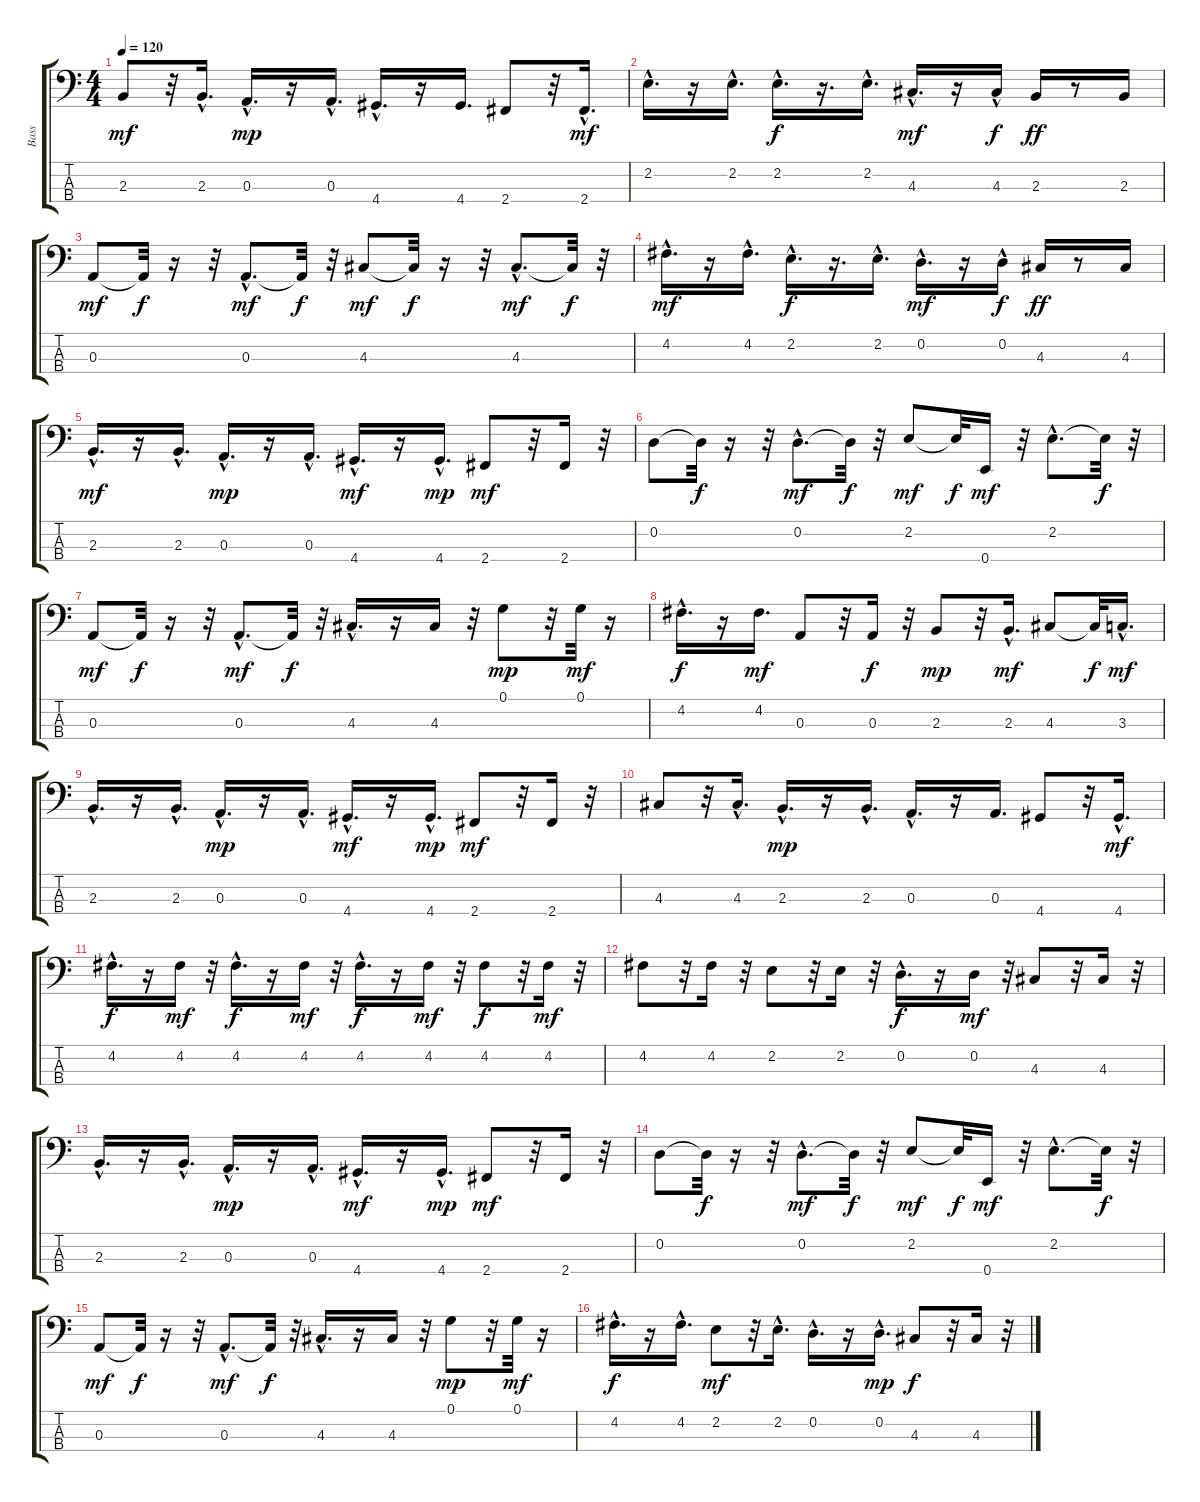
\track ("Bass" "Bass") {instrument fretlessbass}
\staff {score tabs}
\tuning (G2 D2 A1 E1) {hide}
\ts (4 4)
\tempo 120
\clef f4
\ks c
2.3.8{dy mf} r.32 2.3{hac}.16{d} 0.3{hac}.16{d dy mp} r.16 0.3{hac}.16{d} 4.4{hac}.16{d} r.16 4.4.16{d} 2.4.8 r.32 2.4{hac}.16{d dy mf} |
2.2{hac}.16{d} r.16 2.2{hac}.16{d} 2.2{hac}.16{d dy f} r.16{d} 2.2{hac}.16{d} 4.3{hac}.16{d dy mf} r.16 4.3{hac}.16{dy f} 2.3.16{dy ff} r.8 2.3.16 |
0.3.8{dy mf} 0.3{t}.32{dy f} r.16 r.32 0.3{hac}.8{d dy mf} 0.3{t}.32{dy f} r.32 4.3.8{dy mf} 4.3{t}.32{dy f} r.16 r.32 4.3{hac}.8{d dy mf} 4.3{t}.32{dy f} r.32 |
4.2{hac}.16{d dy mf} r.16 4.2{hac}.16{d} 2.2{hac}.16{d dy f} r.16{d} 2.2{hac}.16{d} 0.2{hac}.16{d dy mf} r.16 0.2{hac}.16{dy f} 4.3.16{dy ff} r.8 4.3.16 |
2.3{hac}.16{d dy mf} r.16 2.3{hac}.16{d} 0.3{hac}.16{d dy mp} r.16 0.3{hac}.16{d} 4.4{hac}.16{d dy mf} r.16 4.4{hac}.16{d dy mp} 2.4.8{dy mf} r.32 2.4.16 r.32 |
0.2.8 0.2{t}.32{dy f} r.16 r.32 0.2{hac}.8{d dy mf} 0.2{t}.32{dy f} r.32 2.2.8{dy mf} 2.2{t}.32{dy f} 0.4.16{dy mf} r.32 2.2{hac}.8{d} 2.2{t}.32{dy f} r.32 |
0.3.8{dy mf} 0.3{t}.32{dy f} r.16 r.32 0.3{hac}.8{d dy mf} 0.3{t}.32{dy f} r.32 4.3{hac}.16{d} r.16 4.3.16 r.32 0.1.8{dy mp} r.32 0.1.32{dy mf} r.16 |
4.2{hac}.16{d dy f} r.16 4.2.16{d dy mf} 0.3.8 r.32 0.3.16{dy f} r.32 2.3.8{dy mp} r.32 2.3{hac}.16{d dy mf} 4.3.8 4.3{t}.32{dy f} 3.3{hac}.16{d dy mf} |
2.3{hac}.16{d} r.16 2.3{hac}.16{d} 0.3{hac}.16{d dy mp} r.16 0.3{hac}.16{d} 4.4{hac}.16{d dy mf} r.16 4.4{hac}.16{d dy mp} 2.4.8{dy mf} r.32 2.4.16 r.32 |
4.3.8 r.32 4.3{hac}.16{d} 2.3{hac}.16{d dy mp} r.16 2.3{hac}.16{d} 0.3{hac}.16{d} r.16 0.3.16{d} 4.4.8 r.32 4.4{hac}.16{d dy mf} |
4.2{hac}.16{d dy f} r.16 4.2.16{dy mf} r.32 4.2{hac}.16{d dy f} r.16 4.2.16{dy mf} r.32 4.2{hac}.16{d dy f} r.16 4.2.16{dy mf} r.32 4.2.8{dy f} r.32 4.2.16{dy mf} r.32 |
4.2.8 r.32 4.2.16 r.32 2.2.8 r.32 2.2.16 r.32 0.2{hac}.16{d dy f} r.16 0.2.16{dy mf} r.32 4.3.8 r.32 4.3.16 r.32 |
2.3{hac}.16{d} r.16 2.3{hac}.16{d} 0.3{hac}.16{d dy mp} r.16 0.3{hac}.16{d} 4.4{hac}.16{d dy mf} r.16 4.4{hac}.16{d dy mp} 2.4.8{dy mf} r.32 2.4.16 r.32 |
0.2.8 0.2{t}.32{dy f} r.16 r.32 0.2{hac}.8{d dy mf} 0.2{t}.32{dy f} r.32 2.2.8{dy mf} 2.2{t}.32{dy f} 0.4.16{dy mf} r.32 2.2{hac}.8{d} 2.2{t}.32{dy f} r.32 |
0.3.8{dy mf} 0.3{t}.32{dy f} r.16 r.32 0.3{hac}.8{d dy mf} 0.3{t}.32{dy f} r.32 4.3{hac}.16{d} r.16 4.3.16 r.32 0.1.8{dy mp} r.32 0.1.32{dy mf} r.16 |
4.2{hac}.16{d dy f} r.16 4.2{hac}.16{d} 2.2.8{dy mf} r.32 2.2{hac}.16{d} 0.2{hac}.16{d} r.16 0.2{hac}.16{d dy mp} 4.3.8{dy f} r.32 4.3.16 r.32
